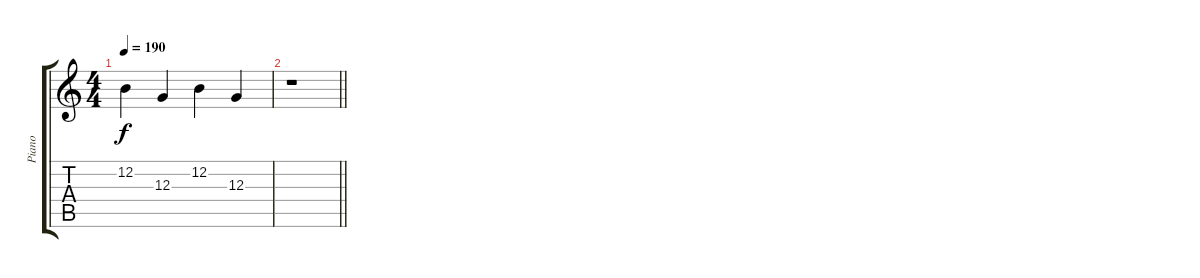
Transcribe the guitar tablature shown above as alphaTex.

\track ("Piano" "Piano") {instrument electricgrandpiano}
\staff {score tabs}
\tuning (E4 B3 G3 D3 A2 E2) {hide}
\ts (4 4)
\tempo 190
\clef g2
\ks c
12.2.4{dy f} 12.3.4 12.2.4 12.3.4 |
\barLineRight lightlight
r.1
